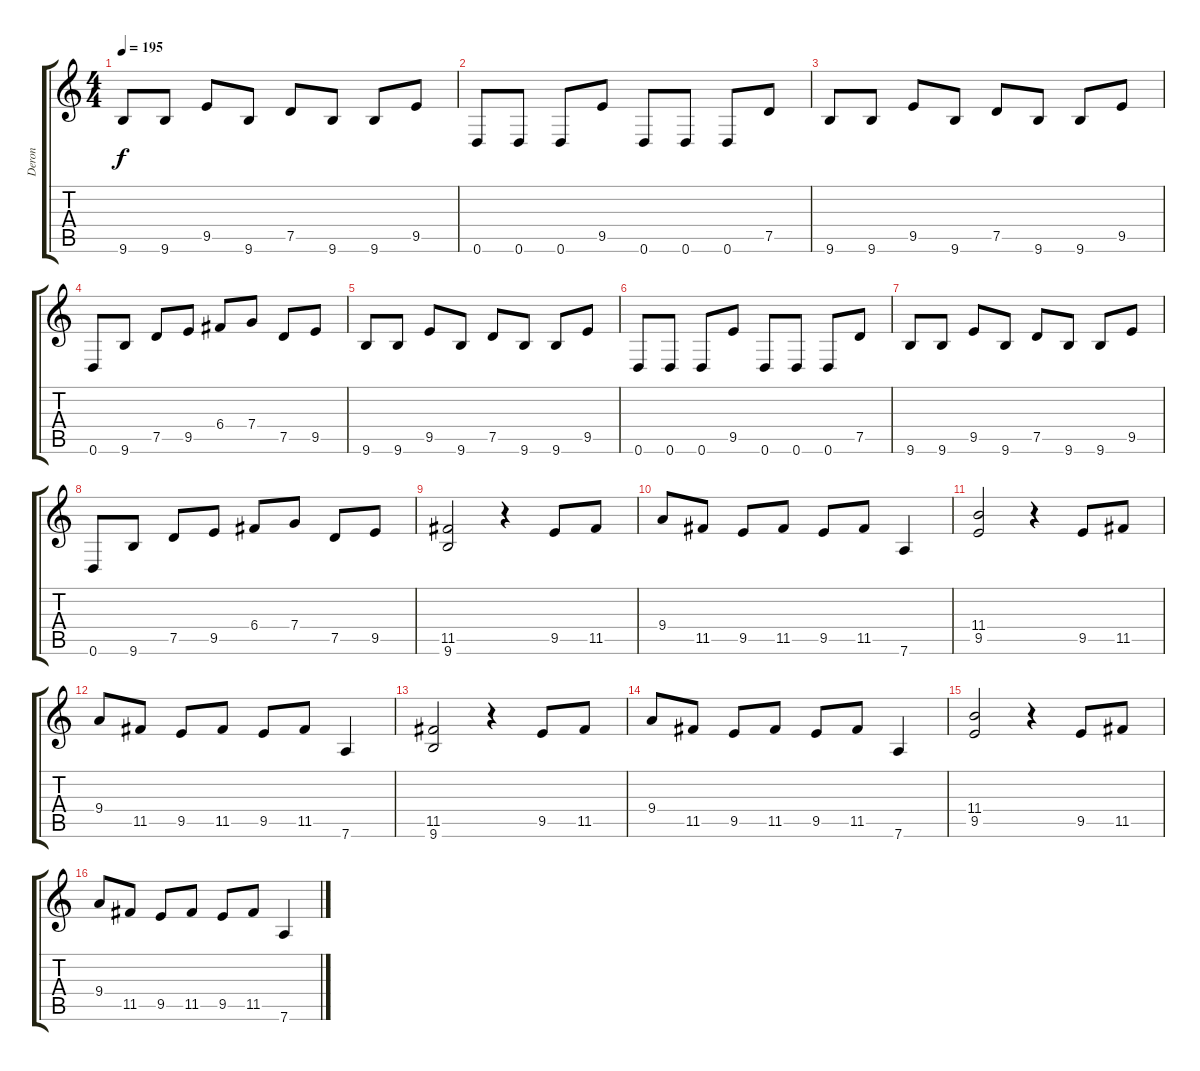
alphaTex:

\track ("Deron" "Deron") {instrument distortionguitar}
\staff {score tabs}
\tuning (D4 A3 F3 C3 G2 D2) {hide}
\ts (4 4)
\tempo 195
\clef g2
\ks c
9.6.8{dy f} 9.6.8 9.5.8 9.6.8 7.5.8 9.6.8 9.6.8 9.5.8 |
0.6.8 0.6.8 0.6.8 9.5.8 0.6.8 0.6.8 0.6.8 7.5.8 |
9.6.8 9.6.8 9.5.8 9.6.8 7.5.8 9.6.8 9.6.8 9.5.8 |
0.6.8 9.6.8 7.5.8 9.5.8 6.4.8 7.4.8 7.5.8 9.5.8 |
9.6.8 9.6.8 9.5.8 9.6.8 7.5.8 9.6.8 9.6.8 9.5.8 |
0.6.8 0.6.8 0.6.8 9.5.8 0.6.8 0.6.8 0.6.8 7.5.8 |
9.6.8 9.6.8 9.5.8 9.6.8 7.5.8 9.6.8 9.6.8 9.5.8 |
0.6.8 9.6.8 7.5.8 9.5.8 6.4.8 7.4.8 7.5.8 9.5.8 |
(11.5 9.6).2 r.4 9.5.8 11.5.8 |
9.4.8 11.5.8 9.5.8 11.5.8 9.5.8 11.5.8 7.6.4 |
(11.4 9.5).2 r.4 9.5.8 11.5.8 |
9.4.8 11.5.8 9.5.8 11.5.8 9.5.8 11.5.8 7.6.4 |
(11.5 9.6).2 r.4 9.5.8 11.5.8 |
9.4.8 11.5.8 9.5.8 11.5.8 9.5.8 11.5.8 7.6.4 |
(11.4 9.5).2 r.4 9.5.8 11.5.8 |
9.4.8 11.5.8 9.5.8 11.5.8 9.5.8 11.5.8 7.6.4
